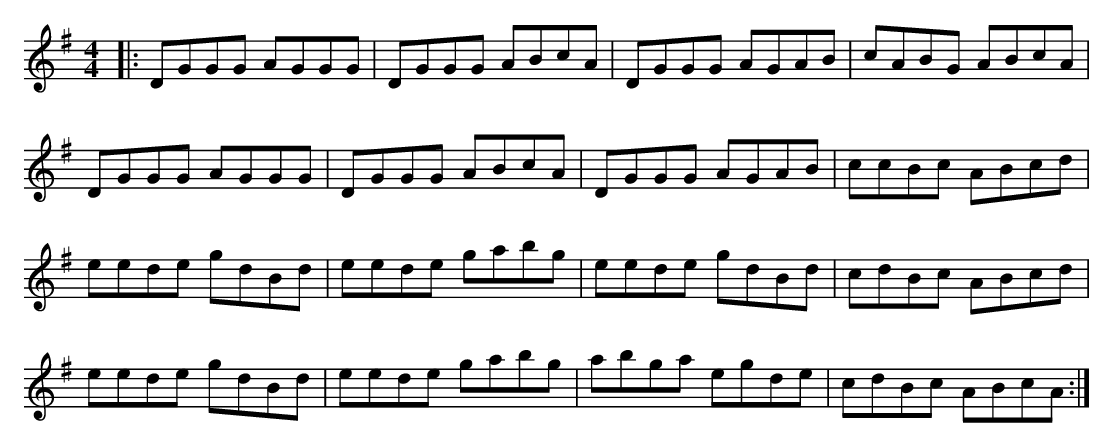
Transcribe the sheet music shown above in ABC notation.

X:1
M:4/4
K:G
|:DGGG AGGG|DGGG ABcA|DGGG AGAB|cABG ABcA|
DGGG AGGG|DGGG ABcA|DGGG AGAB|ccBc ABcd|
eede gdBd|eede gabg|eede gdBd|cdBc ABcd|
eede gdBd|eede gabg|abga egde|cdBc ABcA:|
